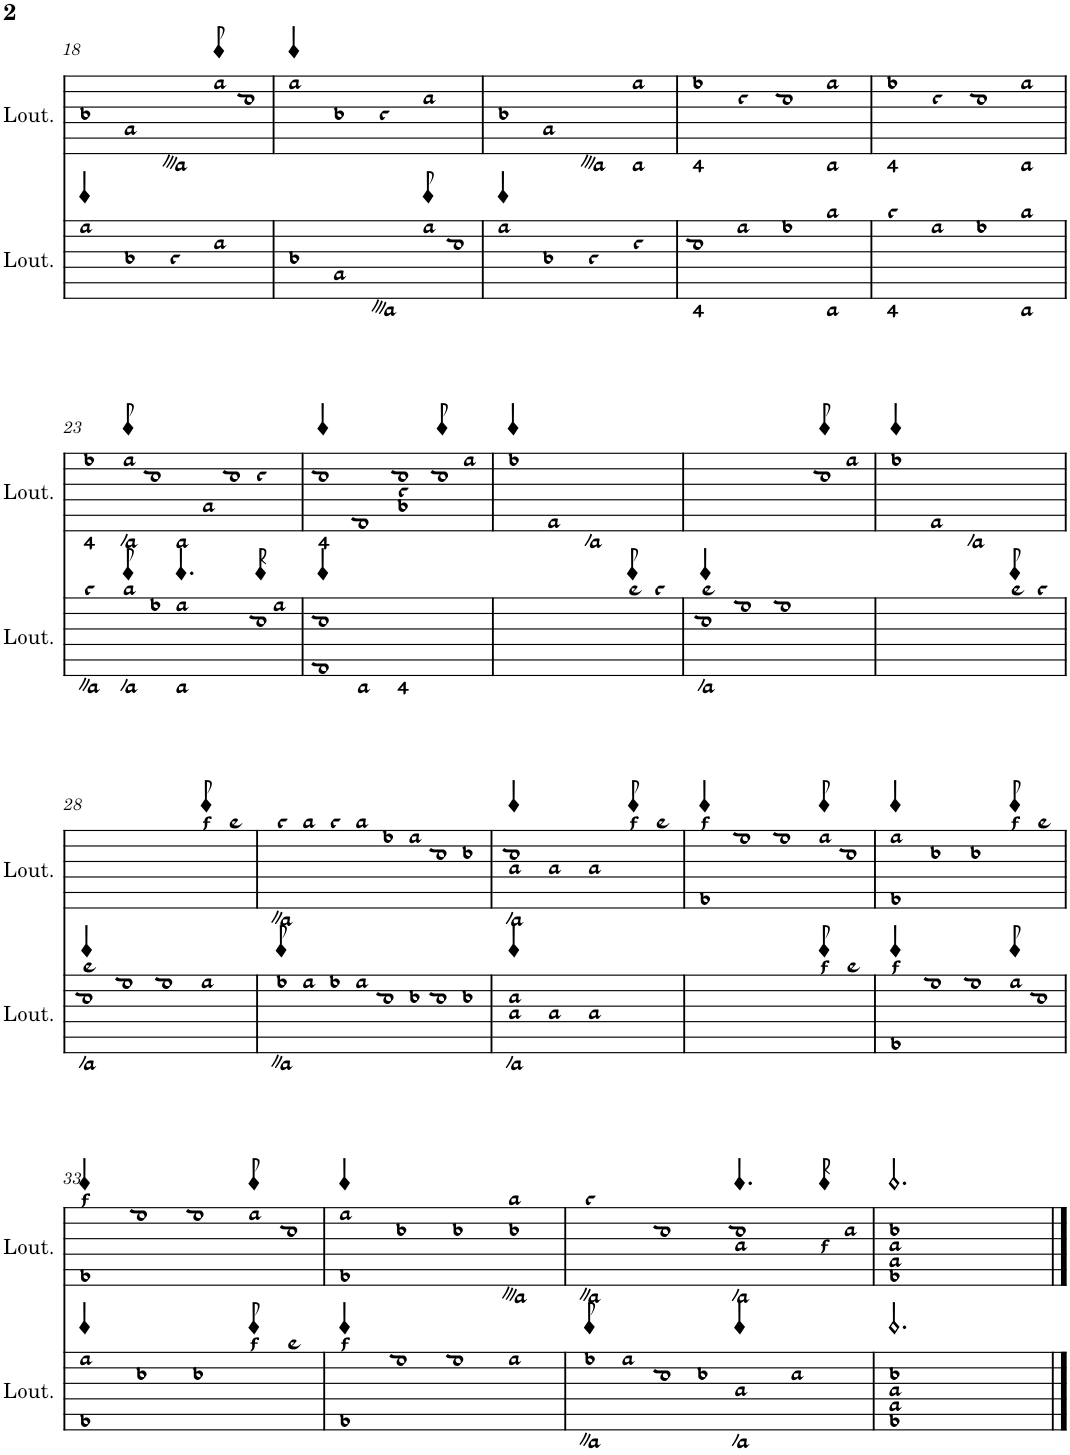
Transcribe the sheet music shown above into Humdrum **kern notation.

**kern	**kern
*part2	*part1
*staff2	*staff1
*I"Loutna	*I"Loutna
*I'Lout.	*I'Lout.
!!LO:PB:g=z
*k[]	*k[]
*M4/4	*M4/4
=18	=18
4d	4F#X
4F#	4D
4G	4DD
4A	8dL
.	8cJ
=19	=19
4F#	4d
4D	4F#X
4DD	4G
8dL	4A
8cJ	.
=20	=20
4d	4F#X
4F#	4D
4G	4DD
4B	4GG 4d
=21	=21
4CC 4c	4CC 4d#X
4d	4B
4d#	4c
4GG 4f	4GG 4dn
=22	=22
4CC 4g	4CC 4d#X
4d	4B
4d#	4c
4GG 4f	4GG 4dn
!!LO:LB:g=z
=23	=23
4DD# 4g	4CC 4d#X
8FF 8fL	8FF 8dnL
8d#J	8cJ
4.GG 4.d	8GGL
.	8DJ
.	8cL
16cLL	8BJ
16dJJ	.
=24	=24
4C 4c	4CC 4c
4GG	4C
4CC	4D#X 4G 4c
4r	8cL
.	8dJ
=25	=25
4r	4d#X
4r	4AA
4r	4FF
8aL	4r
8gJ	.
=26	=26
4FF 4c 4a	2r
4f	.
4f	4r
4r	8cL
.	8dJ
=27	=27
4r	4d#X
4r	4AA
4r	4FF
8aL	4r
8gJ	.
!!LO:LB:g=z
=28	=28
4FF 4c 4a	2r
4f	.
4f	4r
4d	8b-XL
.	8aJ
=29	=29
8DD# 8d#L	8DD#X 8gL
8dJ	8fJ
8d#L	8gL
8dJ	8fJ
8cL	8d#XL
8B-J	8dnJ
8cL	8cL
8B-J	8B-XJ
=30	=30
4FF 4F 4A	4FF 4F 4c
4F	4F
4F	4F
4r	8b-XL
.	8aJ
=31	=31
4r	4BB-X 4b-X
4r	4f
4r	4f
8b-L	8dL
8aJ	8cJ
=32	=32
4BB- 4b-	4BB-X 4d
4f	4B-X
4f	4B-
8dL	8b-XL
8cJ	8aJ
!!LO:LB:g=z
=33	=33
4BB- 4d	4BB-X 4b-X
4B-	4f
4B-	4f
8b-L	8dL
8aJ	8cJ
=34	=34
4BB- 4b-	4BB-X 4d
4f	4B-X
4f	4B-
4d	4DD 4B- 4f
=35	=35
8DD# 8d#L	4DD#X 4g
8dJ	.
8cL	4c
8B-J	.
4FF 4F	4.FF 4.F 4.c
4A	.
.	16B-XLL
.	16AJJ
=36	=36
2.BB- 2.D 2.F 2.B-	2.BB-X 2.D 2.F 2.B-X
4r	4r
==	==
*-	*-
